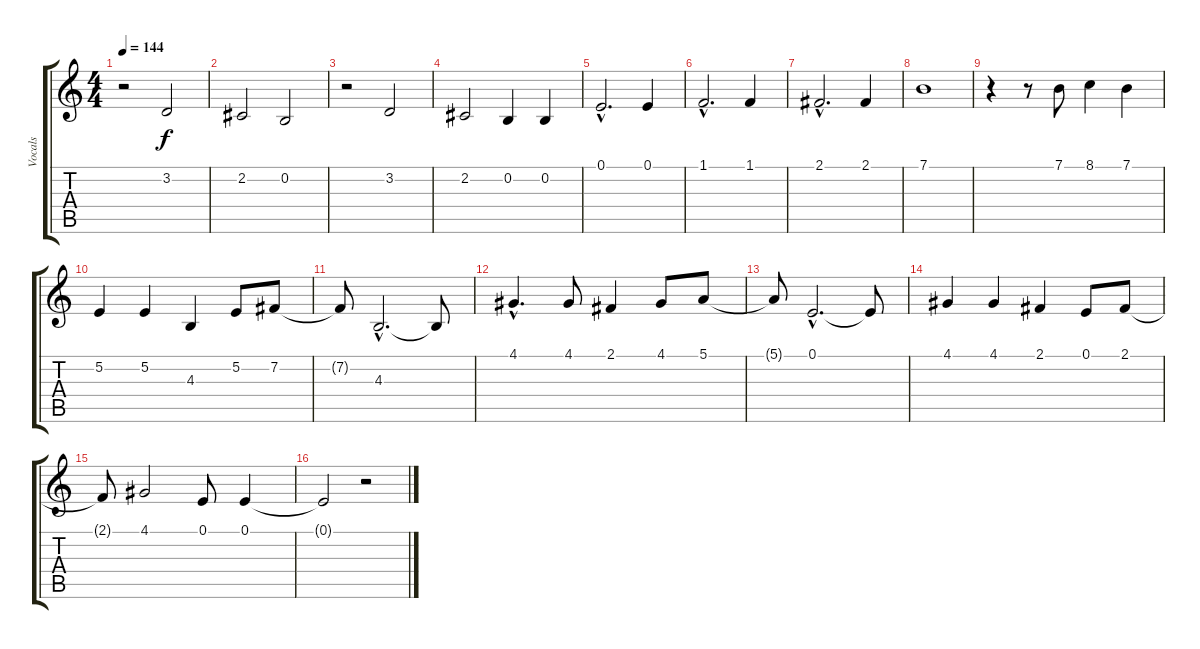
\track ("Vocals" "Vocals") {instrument baritonesax}
\staff {score tabs}
\tuning (E4 B3 G3 D3 A2 E2) {hide}
\ts (4 4)
\tempo 144
\clef g2
\ks c
r.2{dy f} 3.2.2 |
2.2.2 0.2.2 |
r.2 3.2.2 |
2.2.2 0.2.4 0.2.4 |
0.1{hac}.2{d} 0.1.4 |
1.1{hac}.2{d} 1.1.4 |
2.1{hac}.2{d} 2.1.4 |
7.1.1 |
r.4 r.8 7.1.8 8.1.4 7.1.4 |
5.2.4 5.2.4 4.3.4 5.2.8 7.2.8 |
7.2{t}.8 4.3{hac}.2{d} 4.3{t}.8 |
4.1{hac}.4{d} 4.1.8 2.1.4 4.1.8 5.1.8 |
5.1{t}.8 0.1{hac}.2{d} 0.1{t}.8 |
4.1.4 4.1.4 2.1.4 0.1.8 2.1.8 |
2.1{t}.8 4.1.2 0.1.8 0.1.4 |
0.1{t}.2 r.2
